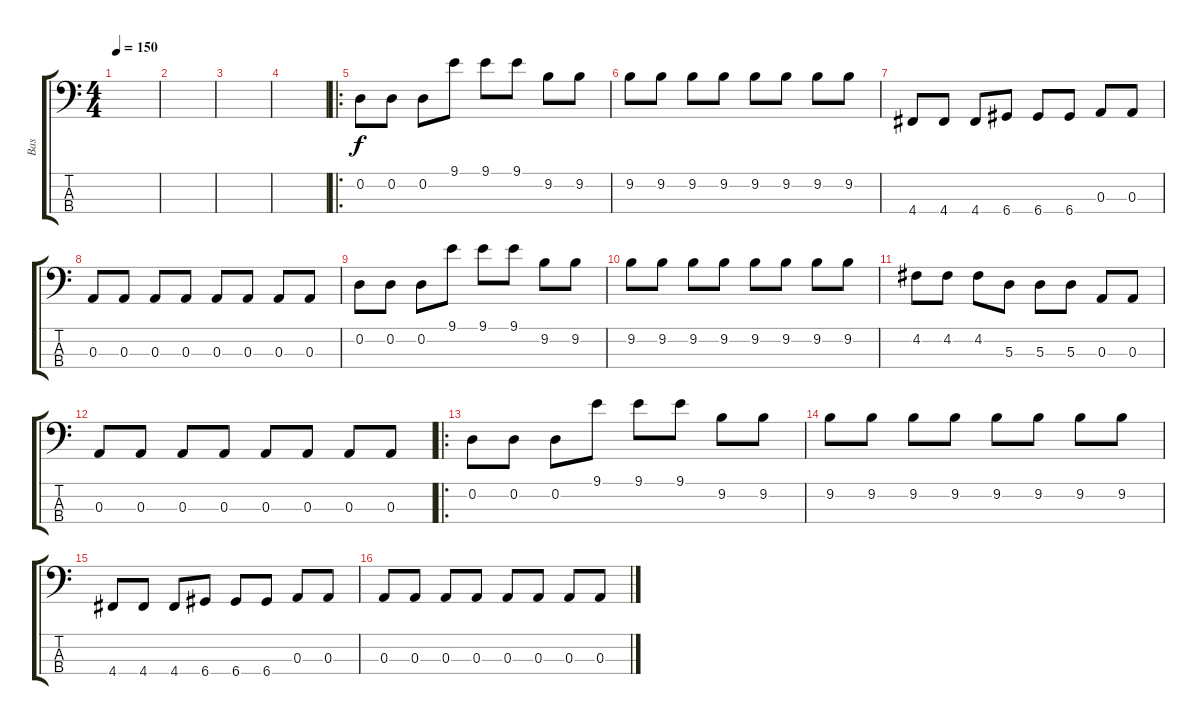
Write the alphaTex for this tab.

\track ("Bas" "Bas") {instrument electricbasspick}
\staff {score tabs}
\tuning (G2 D2 A1 D1) {hide}
\ts (4 4)
\tempo 150
\clef f4
\ks c
|
|
|
|
\ro
0.2.8 0.2.8 0.2.8 9.1.8 9.1.8 9.1.8 9.2.8 9.2.8 |
9.2.8 9.2.8 9.2.8 9.2.8 9.2.8 9.2.8 9.2.8 9.2.8 |
4.4.8 4.4.8 4.4.8 6.4.8 6.4.8 6.4.8 0.3.8 0.3.8 |
0.3.8 0.3.8 0.3.8 0.3.8 0.3.8 0.3.8 0.3.8 0.3.8 |
0.2.8 0.2.8 0.2.8 9.1.8 9.1.8 9.1.8 9.2.8 9.2.8 |
9.2.8 9.2.8 9.2.8 9.2.8 9.2.8 9.2.8 9.2.8 9.2.8 |
4.2.8 4.2.8 4.2.8 5.3.8 5.3.8 5.3.8 0.3.8 0.3.8 |
0.3.8 0.3.8 0.3.8 0.3.8 0.3.8 0.3.8 0.3.8 0.3.8 |
\ro
0.2.8 0.2.8 0.2.8 9.1.8 9.1.8 9.1.8 9.2.8 9.2.8 |
9.2.8 9.2.8 9.2.8 9.2.8 9.2.8 9.2.8 9.2.8 9.2.8 |
4.4.8 4.4.8 4.4.8 6.4.8 6.4.8 6.4.8 0.3.8 0.3.8 |
0.3.8 0.3.8 0.3.8 0.3.8 0.3.8 0.3.8 0.3.8 0.3.8
